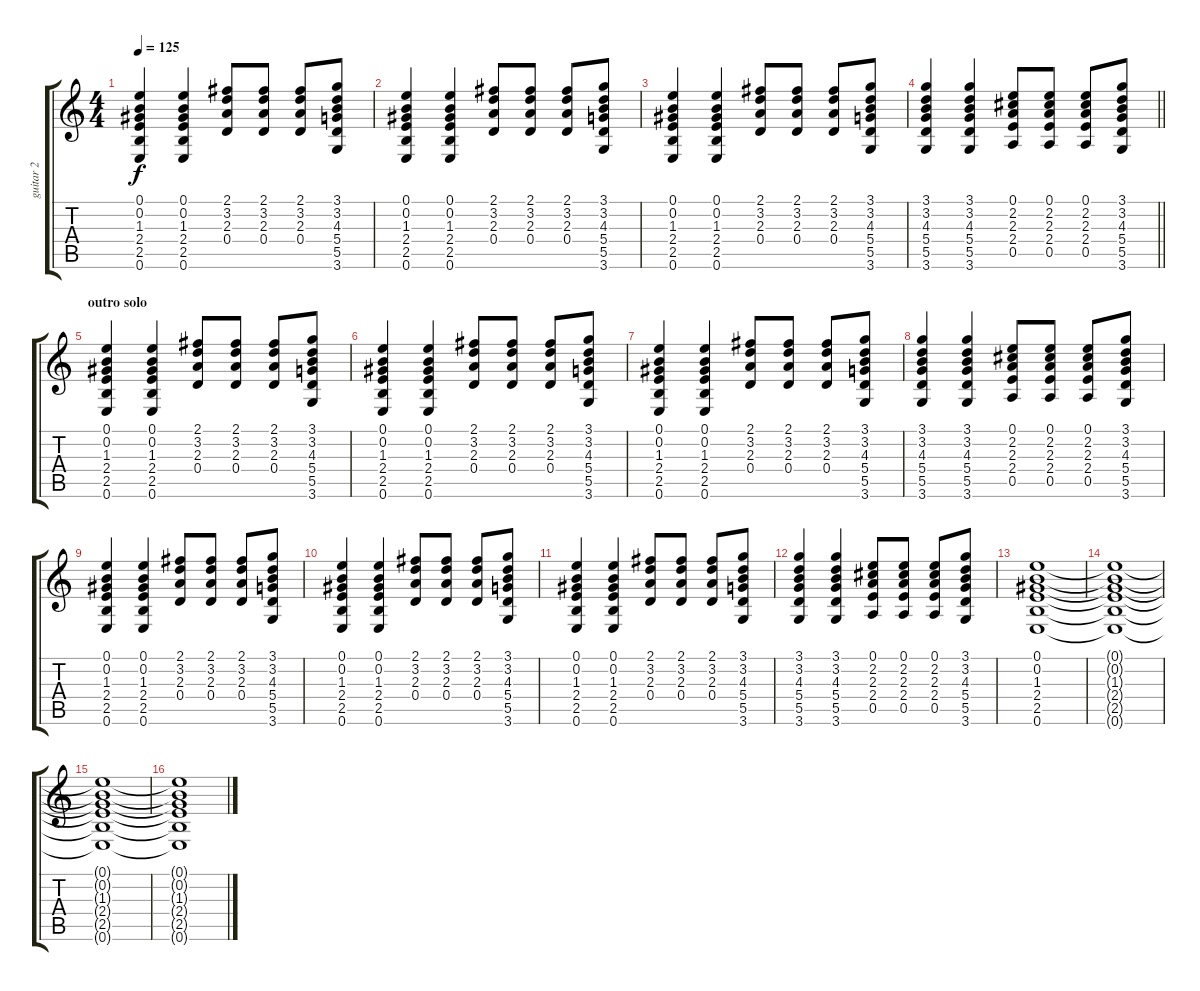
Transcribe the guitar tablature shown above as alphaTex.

\track ("guitar 2" "guitar 2") {instrument overdrivenguitar}
\staff {score tabs}
\tuning (E4 B3 G3 D3 A2 E2) {hide}
\ts (4 4)
\tempo 125
\clef g2
\ks c
(0.1 0.2 1.3 2.4 2.5 0.6).4{dy f} (0.1 0.2 1.3 2.4 2.5 0.6).4 (2.1 3.2 2.3 0.4).8 (2.1 3.2 2.3 0.4).8 (2.1 3.2 2.3 0.4).8 (3.1 3.2 4.3 5.4 5.5 3.6).8 |
(0.1 0.2 1.3 2.4 2.5 0.6).4 (0.1 0.2 1.3 2.4 2.5 0.6).4 (2.1 3.2 2.3 0.4).8 (2.1 3.2 2.3 0.4).8 (2.1 3.2 2.3 0.4).8 (3.1 3.2 4.3 5.4 5.5 3.6).8 |
(0.1 0.2 1.3 2.4 2.5 0.6).4 (0.1 0.2 1.3 2.4 2.5 0.6).4 (2.1 3.2 2.3 0.4).8 (2.1 3.2 2.3 0.4).8 (2.1 3.2 2.3 0.4).8 (3.1 3.2 4.3 5.4 5.5 3.6).8 |
\barLineRight lightlight
(3.1 3.2 4.3 5.4 5.5 3.6).4 (3.1 3.2 4.3 5.4 5.5 3.6).4 (0.1 2.2 2.3 2.4 0.5).8 (0.1 2.2 2.3 2.4 0.5).8 (0.1 2.2 2.3 2.4 0.5).8 (3.1 3.2 4.3 5.4 5.5 3.6).8 |
\section ("" "outro solo")
(0.1 0.2 1.3 2.4 2.5 0.6).4 (0.1 0.2 1.3 2.4 2.5 0.6).4 (2.1 3.2 2.3 0.4).8 (2.1 3.2 2.3 0.4).8 (2.1 3.2 2.3 0.4).8 (3.1 3.2 4.3 5.4 5.5 3.6).8 |
(0.1 0.2 1.3 2.4 2.5 0.6).4 (0.1 0.2 1.3 2.4 2.5 0.6).4 (2.1 3.2 2.3 0.4).8 (2.1 3.2 2.3 0.4).8 (2.1 3.2 2.3 0.4).8 (3.1 3.2 4.3 5.4 5.5 3.6).8 |
(0.1 0.2 1.3 2.4 2.5 0.6).4 (0.1 0.2 1.3 2.4 2.5 0.6).4 (2.1 3.2 2.3 0.4).8 (2.1 3.2 2.3 0.4).8 (2.1 3.2 2.3 0.4).8 (3.1 3.2 4.3 5.4 5.5 3.6).8 |
(3.1 3.2 4.3 5.4 5.5 3.6).4 (3.1 3.2 4.3 5.4 5.5 3.6).4 (0.1 2.2 2.3 2.4 0.5).8 (0.1 2.2 2.3 2.4 0.5).8 (0.1 2.2 2.3 2.4 0.5).8 (3.1 3.2 4.3 5.4 5.5 3.6).8 |
(0.1 0.2 1.3 2.4 2.5 0.6).4 (0.1 0.2 1.3 2.4 2.5 0.6).4 (2.1 3.2 2.3 0.4).8 (2.1 3.2 2.3 0.4).8 (2.1 3.2 2.3 0.4).8 (3.1 3.2 4.3 5.4 5.5 3.6).8 |
(0.1 0.2 1.3 2.4 2.5 0.6).4 (0.1 0.2 1.3 2.4 2.5 0.6).4 (2.1 3.2 2.3 0.4).8 (2.1 3.2 2.3 0.4).8 (2.1 3.2 2.3 0.4).8 (3.1 3.2 4.3 5.4 5.5 3.6).8 |
(0.1 0.2 1.3 2.4 2.5 0.6).4 (0.1 0.2 1.3 2.4 2.5 0.6).4 (2.1 3.2 2.3 0.4).8 (2.1 3.2 2.3 0.4).8 (2.1 3.2 2.3 0.4).8 (3.1 3.2 4.3 5.4 5.5 3.6).8 |
(3.1 3.2 4.3 5.4 5.5 3.6).4 (3.1 3.2 4.3 5.4 5.5 3.6).4 (0.1 2.2 2.3 2.4 0.5).8 (0.1 2.2 2.3 2.4 0.5).8 (0.1 2.2 2.3 2.4 0.5).8 (3.1 3.2 4.3 5.4 5.5 3.6).8 |
(0.1 0.2 1.3 2.4 2.5 0.6).1 |
(0.1{t} 0.2{t} 1.3{t} 2.4{t} 2.5{t} 0.6{t}).1 |
(0.1{t} 0.2{t} 1.3{t} 2.4{t} 2.5{t} 0.6{t}).1 |
(0.1{t} 0.2{t} 1.3{t} 2.4{t} 2.5{t} 0.6{t}).1
